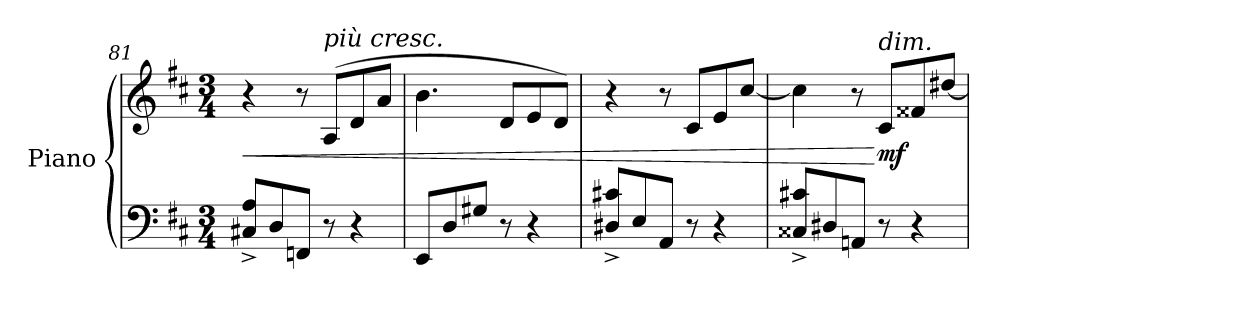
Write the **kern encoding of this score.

**kern	**kern	**dynam
*part1	*part1	*part1
*staff2	*staff1	*staff1/2
*I"Piano	*	*
*I'Pno	*	*
*clefF4	*clefG2	*
*k[f#c#]	*k[f#c#]	*
*M3/4	*M3/4	*
=81	=81	=81
!	!	!LO:HP:b
8C#X/^ 8A/^L	4r	<
8D/	.	.
8FFn/J	8r	.
!	!LO:TX:a:i:t=più cresc.	!
8r	(8A/L	.
4r	8d/	.
.	8a/J	.
=82	=82	=82
8EE/L	4.b\	.
8D/	.	.
8G#X/J	.	.
8r	8d/L	.
4r	8e/	.
.	8d/J)	.
=83	=83	=83
8D#X/^ 8c#X/^L	4r	.
8E/	.	.
8AA/J	8r	.
8r	8c#/L	.
4r	8e/	.
.	[8cc#/J	.
=84	=84	=84
8C##X/^ 8c#X/^L	4cc#\]	.
8D#X/	.	.
8AAn/J	8r	.
!	!LO:TX:a:i:t=dim.	!
!	!	!LO:DY:n=1:b
8r	8c#/L	[ mf
4r	8f##X/	.
.	[8dd#X/J	.
=	=	=
*-	*-	*-
